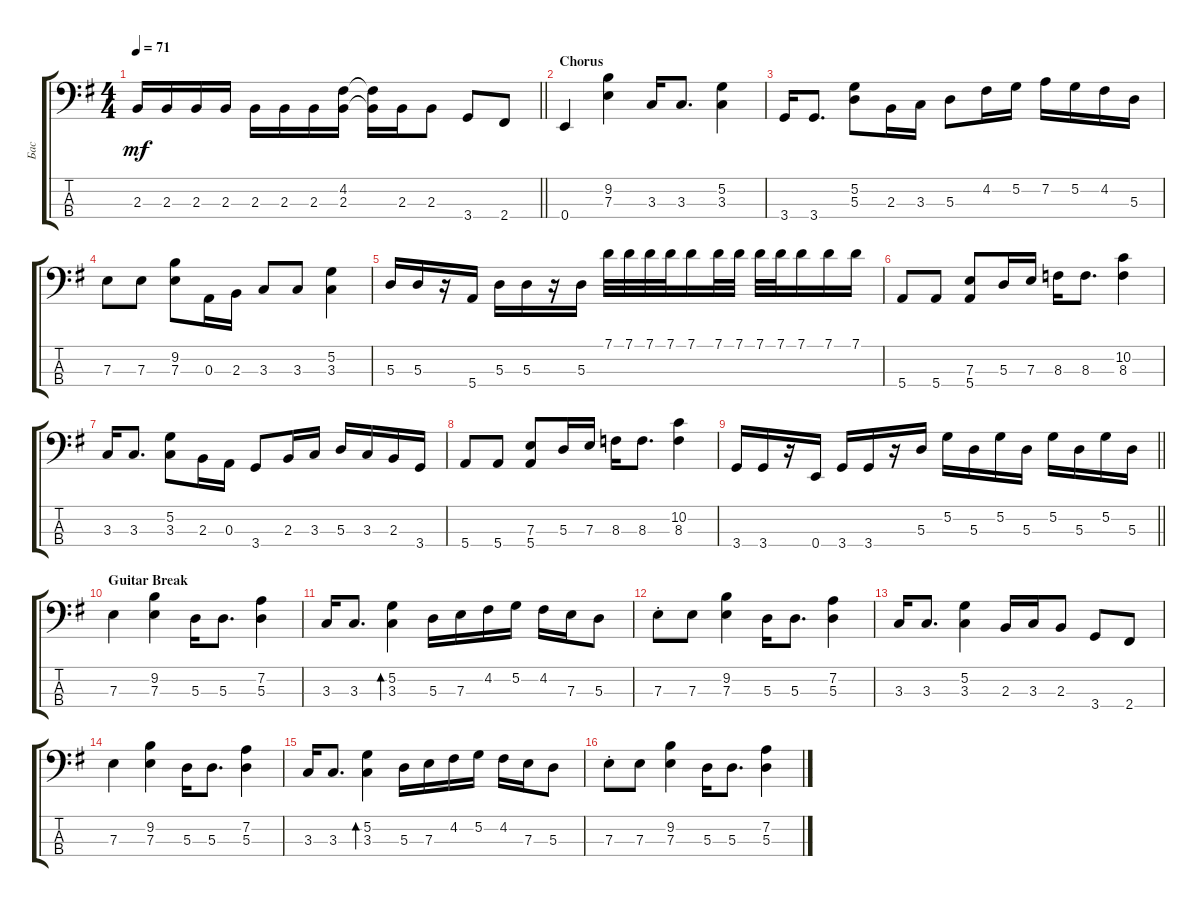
\track ("Бас" "Бас") {instrument electricbassfinger}
\staff {score tabs}
\tuning (G2 D2 A1 E1) {hide}
\ts (4 4)
\tempo 71
\clef f4
\barLineRight lightlight
\ks eminor
2.3.16{dy mf} 2.3.16 2.3.16 2.3.16 2.3.16 2.3.16 2.3.16 (4.2 2.3).16 (4.2{t} 2.3{t}).16 2.3.16 2.3.8 3.4.8 2.4.8 |
\section ("" "Chorus")
0.4.4 (9.2 7.3).4 3.3.16 3.3.8{d} (5.2 3.3).4 |
3.4.16 3.4.8{d} (5.2 5.3).8 2.3.16 3.3.16 5.3.8 4.2.16 5.2.16 7.2.16 5.2.16 4.2.16 5.3.16 |
7.3.8 7.3.8 (9.2 7.3).8 0.3.16 2.3.16 3.3.8 3.3.8 (5.2 3.3).4 |
5.3.16 5.3.16 r.16 5.4.16 5.3.16 5.3.16 r.16 5.3.16 7.1.32 7.1.32 7.1.32 7.1.32 7.1.16 7.1.32 7.1.32 7.1.32 7.1.32 7.1.16 7.1.16 7.1.16 |
5.4.8 5.4.8 (7.3 5.4).8 5.3.16 7.3.16 8.3.16 8.3.8{d} (10.2 8.3).4 |
3.3.16 3.3.8{d} (5.2 3.3).8 2.3.16 0.3.16 3.4.8 2.3.16 3.3.16 5.3.16 3.3.16 2.3.16 3.4.16 |
5.4.8 5.4.8 (7.3 5.4).8 5.3.16 7.3.16 8.3.16 8.3.8{d} (10.2 8.3).4 |
\barLineRight lightlight
3.4.16 3.4.16 r.16 0.4.16 3.4.16 3.4.16 r.16 5.3.16 5.2.16 5.3.16 5.2.16 5.3.16 5.2.16 5.3.16 5.2.16 5.3.16 |
\section ("" "Guitar Break")
7.3.4 (9.2 7.3).4 5.3.16 5.3.8{d} (7.2 5.3).4 |
3.3.16 3.3.8{d} (5.2 3.3).4{bd 120} 5.3.16 7.3.16 4.2.16 5.2.16 4.2.16 7.3.16 5.3.8 |
7.3{st}.8 7.3.8 (9.2 7.3).4 5.3.16 5.3.8{d} (7.2 5.3).4 |
3.3.16 3.3.8{d} (5.2 3.3).4 2.3.16 3.3.16 2.3.8 3.4.8 2.4.8 |
7.3.4 (9.2 7.3).4 5.3.16 5.3.8{d} (7.2 5.3).4 |
3.3.16 3.3.8{d} (5.2 3.3).4{bd 120} 5.3.16 7.3.16 4.2.16 5.2.16 4.2.16 7.3.16 5.3.8 |
7.3{st}.8 7.3.8 (9.2 7.3).4 5.3.16 5.3.8{d} (7.2 5.3).4
